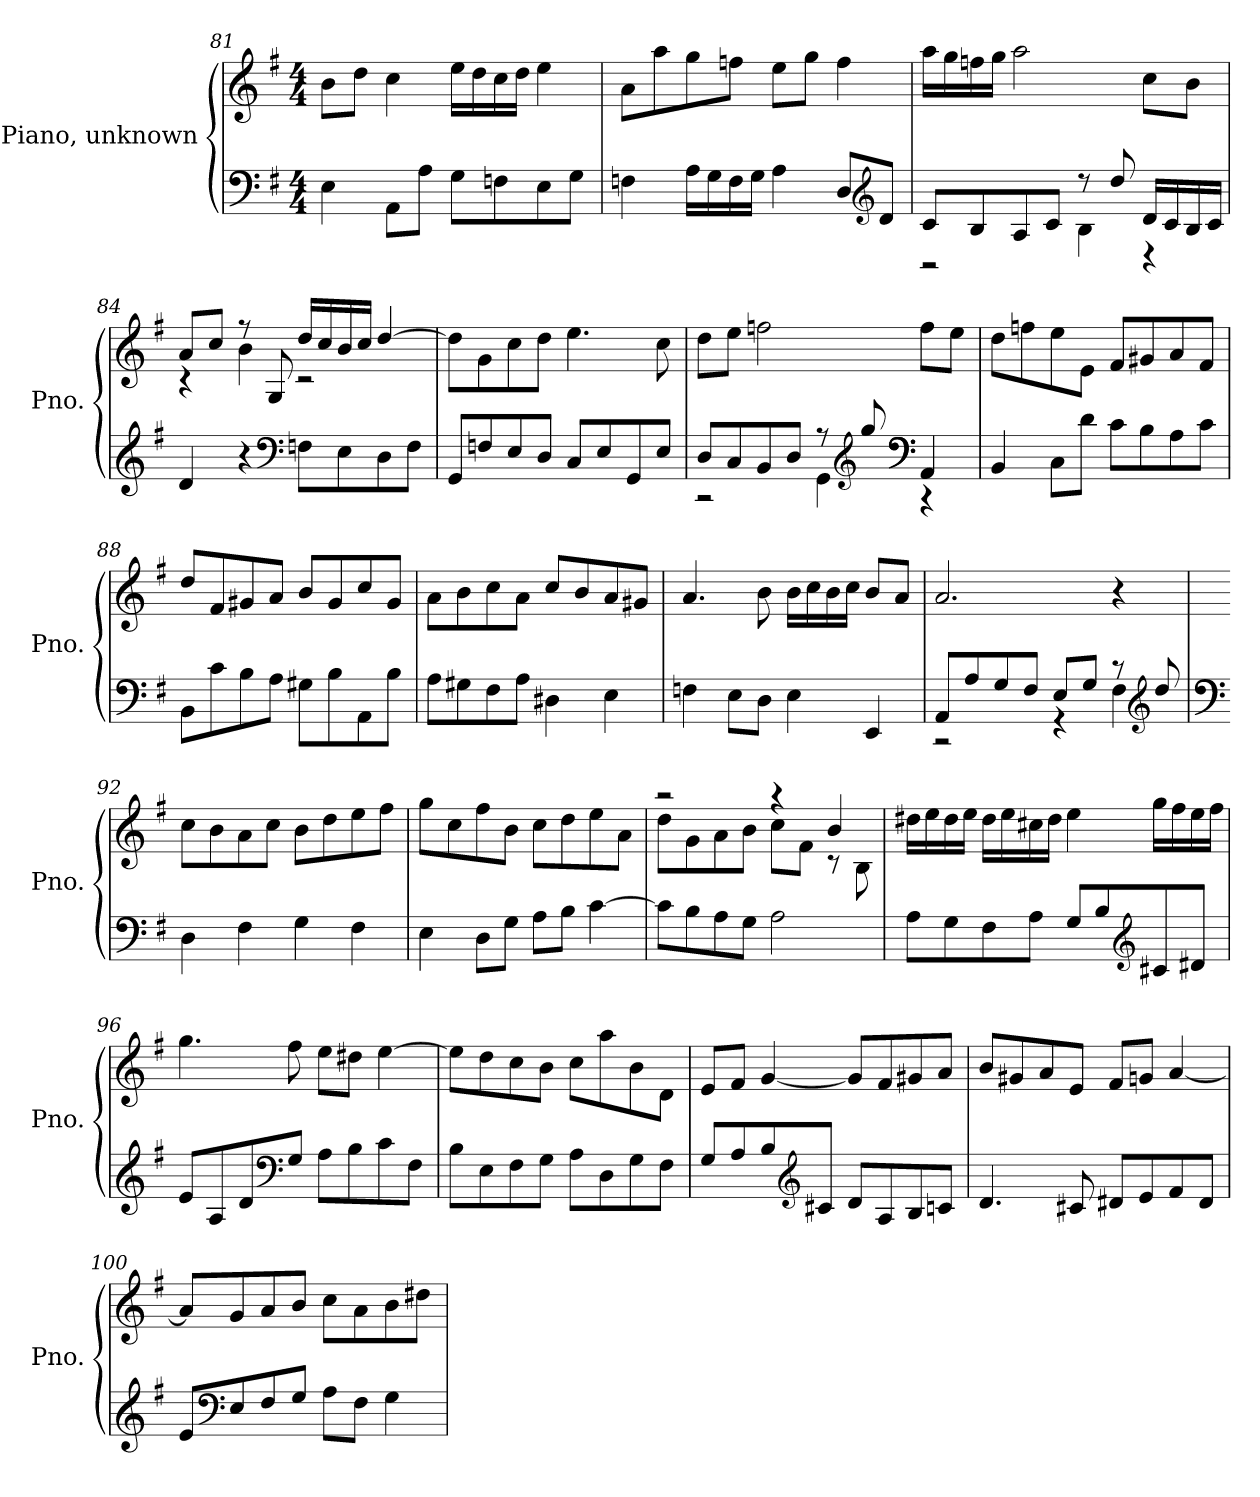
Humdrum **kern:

**kern	**kern
*part1	*part1
*staff2	*staff1
*I"Piano, unknown	*
*I'Pno.	*
!!LO:LB:g=z
*clefF4	*clefG2
*k[f#]	*k[f#]
*M4/4	*M4/4
=81	=81
4E\	8b\L
.	8dd\J
8AA\L	4cc\
8A\J	.
8G\L	16ee\LL
.	16dd\
8Fn\	16cc\
.	16dd\JJ
8E\	4ee\
8G\J	.
=82	=82
4Fn\	8a\L
.	8aa\
16A\LL	8gg\
16G\	.
16F\	8ffn\J
16G\JJ	.
4A\	8ee\L
.	8gg\J
8D/L	4ff\
*clefG2	*
8d/J	.
=83	=83
*^	*
8c/L	2r	16aa\LL
.	.	16gg\
8B/	.	16ffn\
.	.	16gg\JJ
8A/	.	2aa\
8c/J	.	.
8r	4B\	.
8dd/	.	.
16d/LL	4r	8cc\L
16c/	.	.
16B/	.	8b\J
16c/JJ	.	.
*v	*v	*
!!LO:LB:g=z
=84	=84
*	*^
4d/	8a/L	4r
.	8cc/J	.
4r	8r	4b\
.	8G/	.
*clefF4	*	*
8Fn\L	16dd/LL	2r
.	16cc/	.
8E\	16b/	.
.	16cc/JJ	.
8D\	[4dd/	.
8F\J	.	.
*	*v	*v
=85	=85
8GG/L	8dd\L]
8Fn/	8g\
8E/	8cc\
8D/J	8dd\J
8C/L	4.ee\
8E/	.
8GG/	.
8E/J	8cc\
=86	=86
*^	*
8D/L	2r	8dd\L
8C/	.	8ee\J
8BB/	.	2ffn\
8D/J	.	.
8r	4GG\	.
*clefG2	*	*
8gg/	.	.
*clefF4	*	*
4AA/	4r	8ff\L
.	.	8ee\J
*v	*v	*
=87	=87
4BB/	8dd\L
.	8ffn\
8C\L	8ee\
8d\J	8e\J
8c\L	8f#/L
8B\	8g#X/
8A\	8a/
8c\J	8f#/J
!!LO:PB:g=z
=88	=88
8BB\L	8dd/L
8c\	8f#/
8B\	8g#X/
8A\J	8a/J
8G#X\L	8b/L
8B\	8g#/
8AA\	8cc/
8B\J	8g#/J
=89	=89
8A\L	8a\L
8G#X\	8b\
8F#\	8cc\
8A\J	8a\J
4D#X\	8cc/L
.	8b/
4E\	8a/
.	8g#X/J
=90	=90
4Fn\	4.a/
8E\L	.
8D\J	8b\
4E\	16b\LL
.	16cc\
.	16b\
.	16cc\JJ
4EE/	8b/L
.	8a/J
=91	=91
*^	*
8AA/L	2r	2.a/
8A/	.	.
8G/	.	.
8F#/J	.	.
8E/L	4r	.
8G/J	.	.
8r	4F#\	4r
*clefG2	*	*
8dd/	.	.
*v	*v	*
!!LO:LB:g=z
=92	=92
*clefF4	*
4D\	8cc\L
.	8b\
4F#\	8a\
.	8cc\J
4G\	8b\L
.	8dd\
4F#\	8ee\
.	8ff#\J
=93	=93
4E\	8gg\L
.	8cc\
8D\L	8ff#\
8G\J	8b\J
8A\L	8cc\L
8B\J	8dd\
[4c\	8ee\
.	8a\J
=94	=94
*	*^
8c\L]	2r	8dd\L
8B\	.	8g\
8A\	.	8a\
8G\J	.	8b\J
2A\	4r	8cc\L
.	.	8f#\J
.	4b/	8r
.	.	8B\
*	*v	*v
=95	=95
8A\L	16dd#X\LL
.	16ee\
8G\	16dd#\
.	16ee\JJ
8F#\	16dd#\LL
.	16ee\
8A\J	16cc#X\
.	16dd#\JJ
8G/L	4ee\
8B/	.
*clefG2	*
8c#X/	16gg\LL
.	16ff#\
8d#X/J	16ee\
.	16ff#\JJ
!!LO:LB:g=z
=96	=96
8e/L	4.gg\
8A/	.
8d/	.
*clefF4	*
8G/J	8ff#\
8A\L	8ee\L
8B\	8dd#X\J
8c\	[4ee\
8F#\J	.
=97	=97
8B\L	8ee\L]
8E\	8dd\
8F#\	8cc\
8G\J	8b\J
8A\L	8cc\L
8D\	8aa\
8G\	8b\
8F#\J	8d\J
=98	=98
8G/L	8e/L
8A/	8f#/J
8B/	[4g/
*clefG2	*
8c#X/J	.
8d/L	8g/L]
8A/	8f#/
8B/	8g#X/
8cn/J	8a/J
=99	=99
4.d/	8b/L
.	8g#X/
.	8a/
8c#X/	8e/J
8d#X/L	8f#/L
8e/	8gn/J
8f#/	[4a/
8d#/J	.
!!LO:LB:g=z
=100	=100
8e/L	8a/L]
*clefF4	*
8E/	8g/
8F#/	8a/
8G/J	8b/J
8A\L	8cc\L
8F#\J	8a\
4G\	8b\
.	8dd#X\J
=	=
*-	*-
